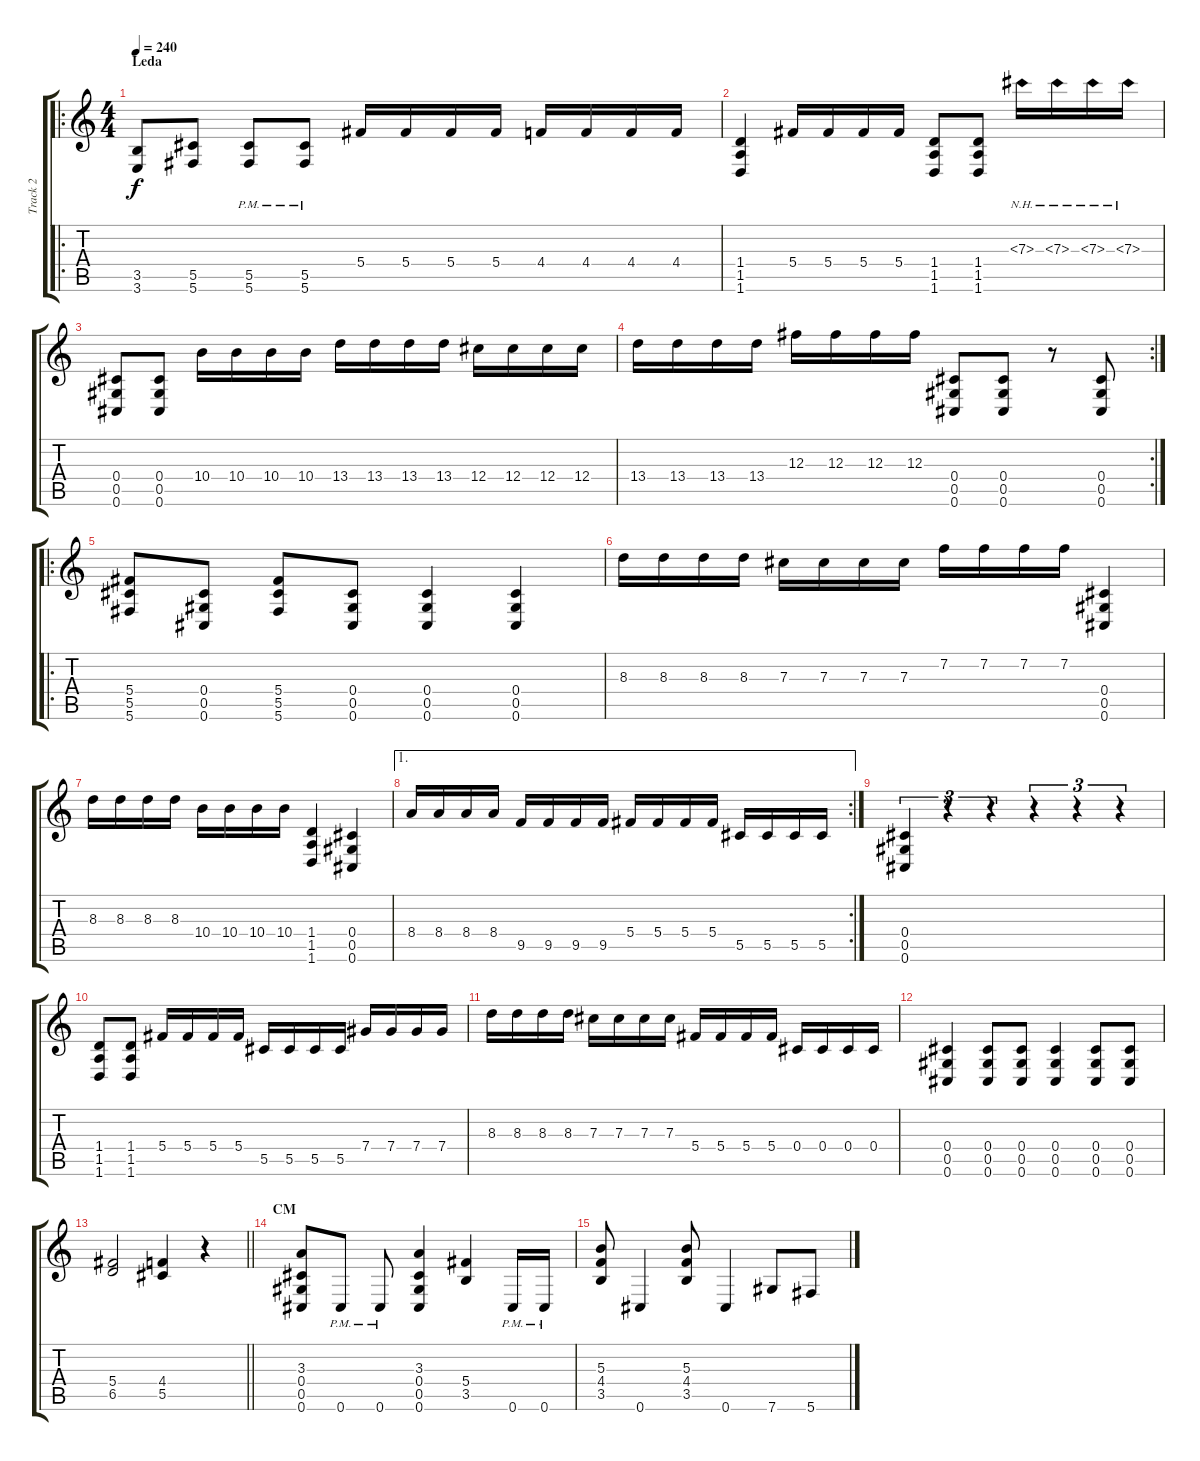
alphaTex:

\track ("Track 2" "Track 2") {instrument distortionguitar}
\staff {score tabs}
\tuning (Eb4 Bb3 Gb3 Db3 Ab2 Db2) {hide}
\ro
\ts (4 4)
\section ("" "Leda")
\tempo 240
\clef g2
\ks c
(3.5 3.6).8{dy f} (5.5 5.6).8 (5.5{pm} 5.6{pm}).8 (5.5{pm} 5.6{pm}).8 5.4.16 5.4.16 5.4.16 5.4.16 4.4.16 4.4.16 4.4.16 4.4.16 |
(1.4 1.5 1.6).4 5.4.16 5.4.16 5.4.16 5.4.16 (1.4 1.5 1.6).8 (1.4 1.5 1.6).8 7.3{nh}.16 7.3{nh}.16 7.3{nh}.16 7.3{nh}.16 |
(0.4 0.5 0.6).8 (0.4 0.5 0.6).8 10.4.16 10.4.16 10.4.16 10.4.16 13.4.16 13.4.16 13.4.16 13.4.16 12.4.16 12.4.16 12.4.16 12.4.16 |
\rc 2
13.4.16 13.4.16 13.4.16 13.4.16 12.3.16 12.3.16 12.3.16 12.3.16 (0.4 0.5 0.6).8 (0.4 0.5 0.6).8 r.8 (0.4 0.5 0.6).8 |
\ro
(5.4 5.5 5.6).8 (0.4 0.5 0.6).8 (5.4 5.5 5.6).8 (0.4 0.5 0.6).8 (0.4 0.5 0.6).4 (0.4 0.5 0.6).4 |
8.3.16 8.3.16 8.3.16 8.3.16 7.3.16 7.3.16 7.3.16 7.3.16 7.2.16 7.2.16 7.2.16 7.2.16 (0.4 0.5 0.6).4 |
8.3.16 8.3.16 8.3.16 8.3.16 10.4.16 10.4.16 10.4.16 10.4.16 (1.4 1.5 1.6).4 (0.4 0.5 0.6).4 |
\ae 1
\rc 2
8.4.16 8.4.16 8.4.16 8.4.16 9.5.16 9.5.16 9.5.16 9.5.16 5.4.16 5.4.16 5.4.16 5.4.16 5.5.16 5.5.16 5.5.16 5.5.16 |
(0.4 0.5 0.6).4{tu (3 2)} r.4{tu (3 2)} r.4{tu (3 2)} r.4{tu (3 2)} r.4{tu (3 2)} r.4{tu (3 2)} |
(1.4 1.5 1.6).8 (1.4 1.5 1.6).8 5.4.16 5.4.16 5.4.16 5.4.16 5.5.16 5.5.16 5.5.16 5.5.16 7.4.16 7.4.16 7.4.16 7.4.16 |
8.3.16 8.3.16 8.3.16 8.3.16 7.3.16 7.3.16 7.3.16 7.3.16 5.4.16 5.4.16 5.4.16 5.4.16 0.4.16 0.4.16 0.4.16 0.4.16 |
(0.4 0.5 0.6).4 (0.4 0.5 0.6).8 (0.4 0.5 0.6).8 (0.4 0.5 0.6).4 (0.4 0.5 0.6).8 (0.4 0.5 0.6).8 |
\barLineRight lightlight
(5.4 6.5).2 (4.4 5.5).4 r.4 |
\section ("" "CM")
(3.3 0.4 0.5 0.6).8 0.6{pm}.8 0.6{pm}.8 (3.3 0.4 0.5 0.6).4 (5.4 3.5).4 0.6{pm}.16 0.6{pm}.16 |
(5.3 4.4 3.5).8 0.6.4 (5.3 4.4 3.5).8 0.6.4 7.6.8 5.6.8
